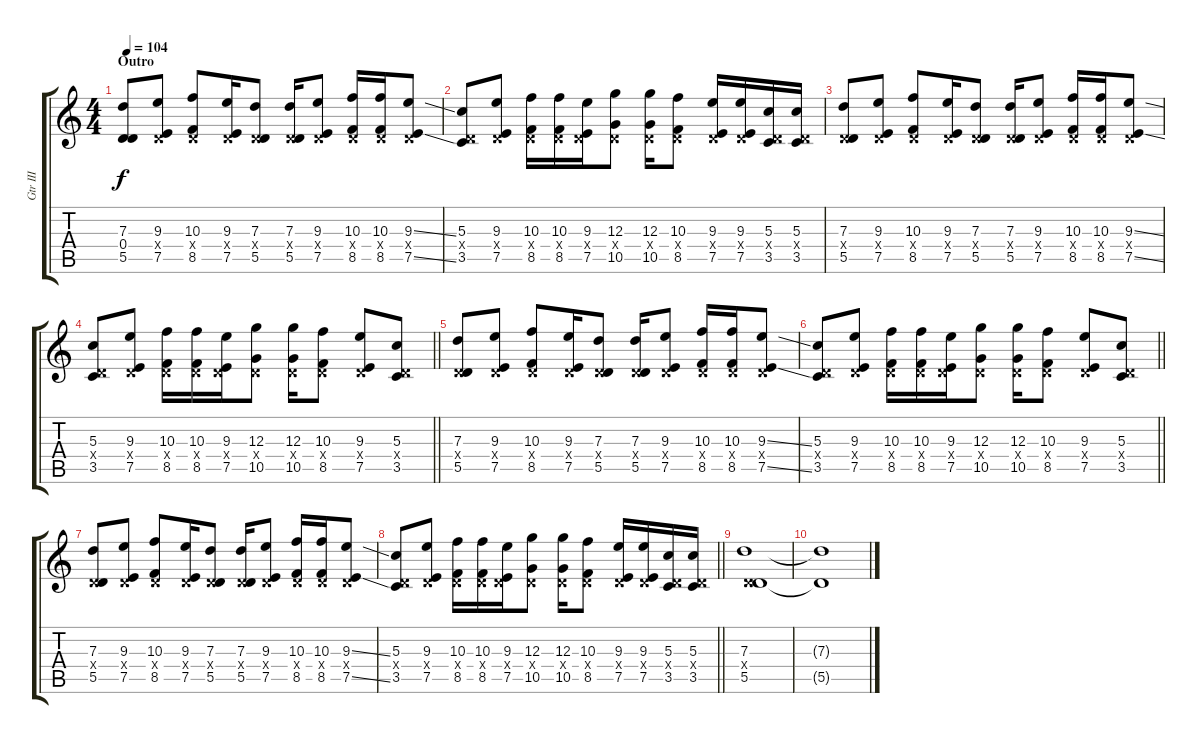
\track ("Gtr III" "Gtr III") {instrument distortionguitar}
\staff {score tabs}
\tuning (E4 B3 G3 D3 A2 D2) {hide}
\ts (4 4)
\section ("" "Outro")
\tempo 104
\clef g2
\ks c
(7.3{t} 0.4{t} 5.5{t}).8{dy f} (9.3 0.4{x} 7.5).8 (10.3 0.4{x} 8.5).8 (9.3 0.4{x} 7.5).16 (7.3 0.4{x} 5.5).8 (7.3 0.4{x} 5.5).16 (9.3 0.4{x} 7.5).8 (10.3 0.4{x} 8.5).16 (10.3 0.4{x} 8.5).16 (9.3{ss} 0.4{x} 7.5{ss}).8 |
(5.3 0.4{x} 3.5).8 (9.3 0.4{x} 7.5).8 (10.3 0.4{x} 8.5).16 (10.3 0.4{x} 8.5).16 (9.3 0.4{x} 7.5).16 (12.3 0.4{x} 10.5).8 (12.3 0.4{x} 10.5).16 (10.3 0.4{x} 8.5).8 (9.3 0.4{x} 7.5).16 (9.3 0.4{x} 7.5).16 (5.3 0.4{x} 3.5).16 (5.3 0.4{x} 3.5).16 |
(7.3 0.4{x} 5.5).8 (9.3 0.4{x} 7.5).8 (10.3 0.4{x} 8.5).8 (9.3 0.4{x} 7.5).16 (7.3 0.4{x} 5.5).8 (7.3 0.4{x} 5.5).16 (9.3 0.4{x} 7.5).8 (10.3 0.4{x} 8.5).16 (10.3 0.4{x} 8.5).16 (9.3{ss} 0.4{x} 7.5{ss}).8 |
\barLineRight lightlight
(5.3 0.4{x} 3.5).8 (9.3 0.4{x} 7.5).8 (10.3 0.4{x} 8.5).16 (10.3 0.4{x} 8.5).16 (9.3 0.4{x} 7.5).16 (12.3 0.4{x} 10.5).8 (12.3 0.4{x} 10.5).16 (10.3 0.4{x} 8.5).8 (9.3 0.4{x} 7.5).8 (5.3 0.4{x} 3.5).8 |
(7.3 0.4{x} 5.5).8 (9.3 0.4{x} 7.5).8 (10.3 0.4{x} 8.5).8 (9.3 0.4{x} 7.5).16 (7.3 0.4{x} 5.5).8 (7.3 0.4{x} 5.5).16 (9.3 0.4{x} 7.5).8 (10.3 0.4{x} 8.5).16 (10.3 0.4{x} 8.5).16 (9.3{ss} 0.4{x} 7.5{ss}).8 |
\barLineRight lightlight
(5.3 0.4{x} 3.5).8 (9.3 0.4{x} 7.5).8 (10.3 0.4{x} 8.5).16 (10.3 0.4{x} 8.5).16 (9.3 0.4{x} 7.5).16 (12.3 0.4{x} 10.5).8 (12.3 0.4{x} 10.5).16 (10.3 0.4{x} 8.5).8 (9.3 0.4{x} 7.5).8 (5.3 0.4{x} 3.5).8 |
(7.3 0.4{x} 5.5).8 (9.3 0.4{x} 7.5).8 (10.3 0.4{x} 8.5).8 (9.3 0.4{x} 7.5).16 (7.3 0.4{x} 5.5).8 (7.3 0.4{x} 5.5).16 (9.3 0.4{x} 7.5).8 (10.3 0.4{x} 8.5).16 (10.3 0.4{x} 8.5).16 (9.3{ss} 0.4{x} 7.5{ss}).8 |
\barLineRight lightlight
(5.3 0.4{x} 3.5).8 (9.3 0.4{x} 7.5).8 (10.3 0.4{x} 8.5).16 (10.3 0.4{x} 8.5).16 (9.3 0.4{x} 7.5).16 (12.3 0.4{x} 10.5).8 (12.3 0.4{x} 10.5).16 (10.3 0.4{x} 8.5).8 (9.3 0.4{x} 7.5).16 (9.3 0.4{x} 7.5).16 (5.3 0.4{x} 3.5).16 (5.3 0.4{x} 3.5).16 |
(7.3 0.4{x} 5.5).1 |
(7.3{t} 5.5{t}).1
